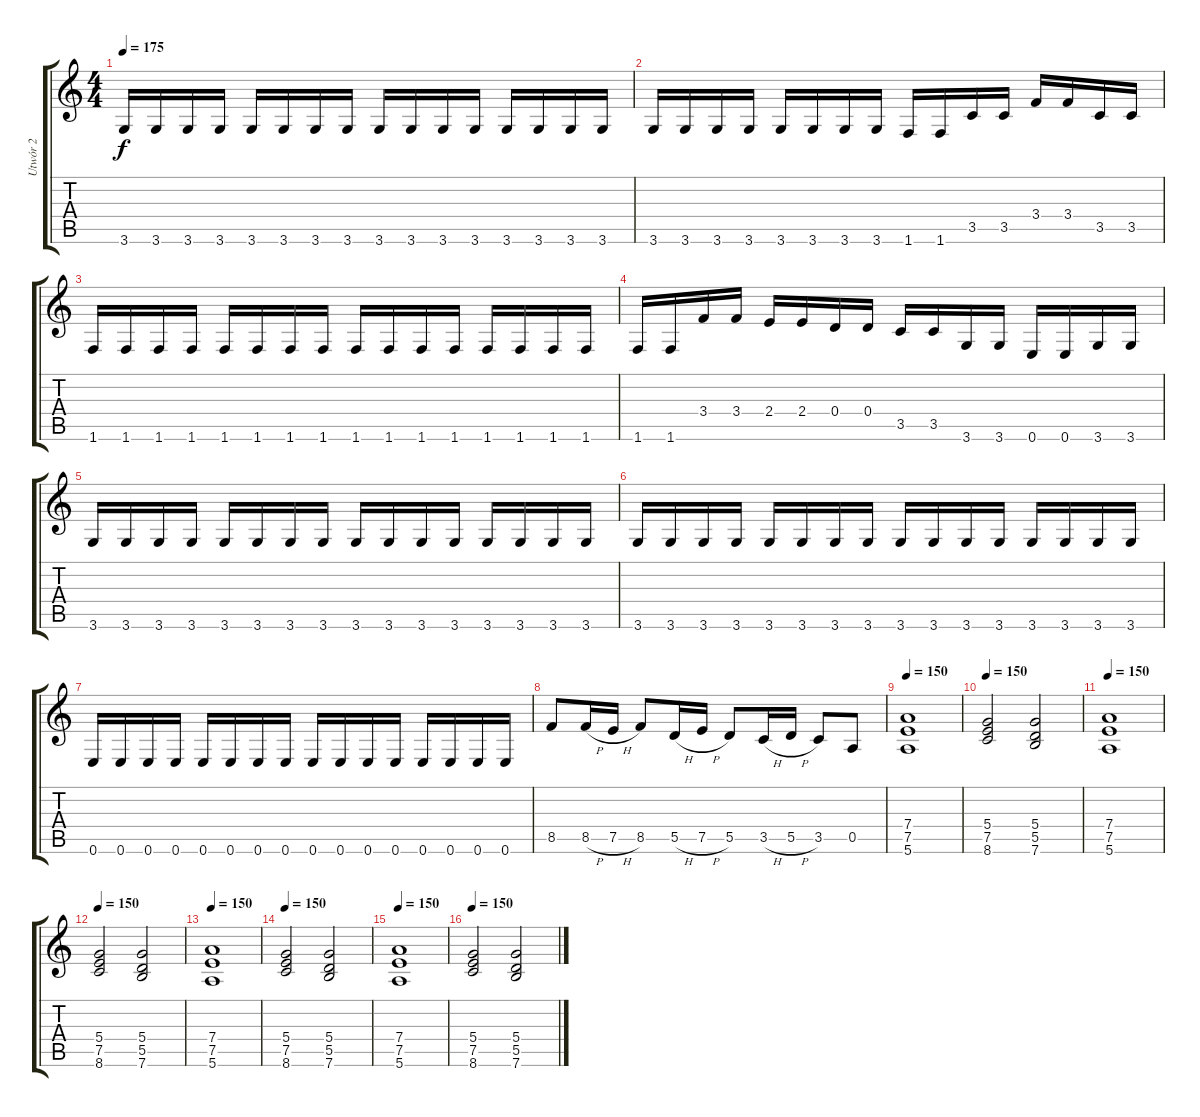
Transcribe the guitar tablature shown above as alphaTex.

\track ("Utwór 2" "Utwór 2") {instrument distortionguitar}
\staff {score tabs}
\tuning (E4 B3 G3 D3 A2 E2) {hide}
\ts (4 4)
\tempo 175
\clef g2
\ks c
3.6.16{dy f} 3.6.16 3.6.16 3.6.16 3.6.16 3.6.16 3.6.16 3.6.16 3.6.16 3.6.16 3.6.16 3.6.16 3.6.16 3.6.16 3.6.16 3.6.16 |
3.6.16 3.6.16 3.6.16 3.6.16 3.6.16 3.6.16 3.6.16 3.6.16 1.6.16 1.6.16 3.5.16 3.5.16 3.4.16 3.4.16 3.5.16 3.5.16 |
1.6.16 1.6.16 1.6.16 1.6.16 1.6.16 1.6.16 1.6.16 1.6.16 1.6.16 1.6.16 1.6.16 1.6.16 1.6.16 1.6.16 1.6.16 1.6.16 |
1.6.16 1.6.16 3.4.16 3.4.16 2.4.16 2.4.16 0.4.16 0.4.16 3.5.16 3.5.16 3.6.16 3.6.16 0.6.16 0.6.16 3.6.16 3.6.16 |
3.6.16 3.6.16 3.6.16 3.6.16 3.6.16 3.6.16 3.6.16 3.6.16 3.6.16 3.6.16 3.6.16 3.6.16 3.6.16 3.6.16 3.6.16 3.6.16 |
3.6.16 3.6.16 3.6.16 3.6.16 3.6.16 3.6.16 3.6.16 3.6.16 3.6.16 3.6.16 3.6.16 3.6.16 3.6.16 3.6.16 3.6.16 3.6.16 |
0.6.16 0.6.16 0.6.16 0.6.16 0.6.16 0.6.16 0.6.16 0.6.16 0.6.16 0.6.16 0.6.16 0.6.16 0.6.16 0.6.16 0.6.16 0.6.16 |
8.5.8 8.5{h}.16 7.5{h}.16 8.5.8 5.5{h}.16 7.5{h}.16 5.5.8 3.5{h}.16 5.5{h}.16 3.5.8 0.5.8 |
\tempo 150
(7.4 7.5 5.6).1 |
\tempo 150
(5.4 7.5 8.6).2 (5.4 5.5 7.6).2 |
\tempo 150
(7.4 7.5 5.6).1 |
\tempo 150
(5.4 7.5 8.6).2 (5.4 5.5 7.6).2 |
\tempo 150
(7.4 7.5 5.6).1 |
\tempo 150
(5.4 7.5 8.6).2 (5.4 5.5 7.6).2 |
\tempo 150
(7.4 7.5 5.6).1 |
\tempo 150
(5.4 7.5 8.6).2 (5.4 5.5 7.6).2
